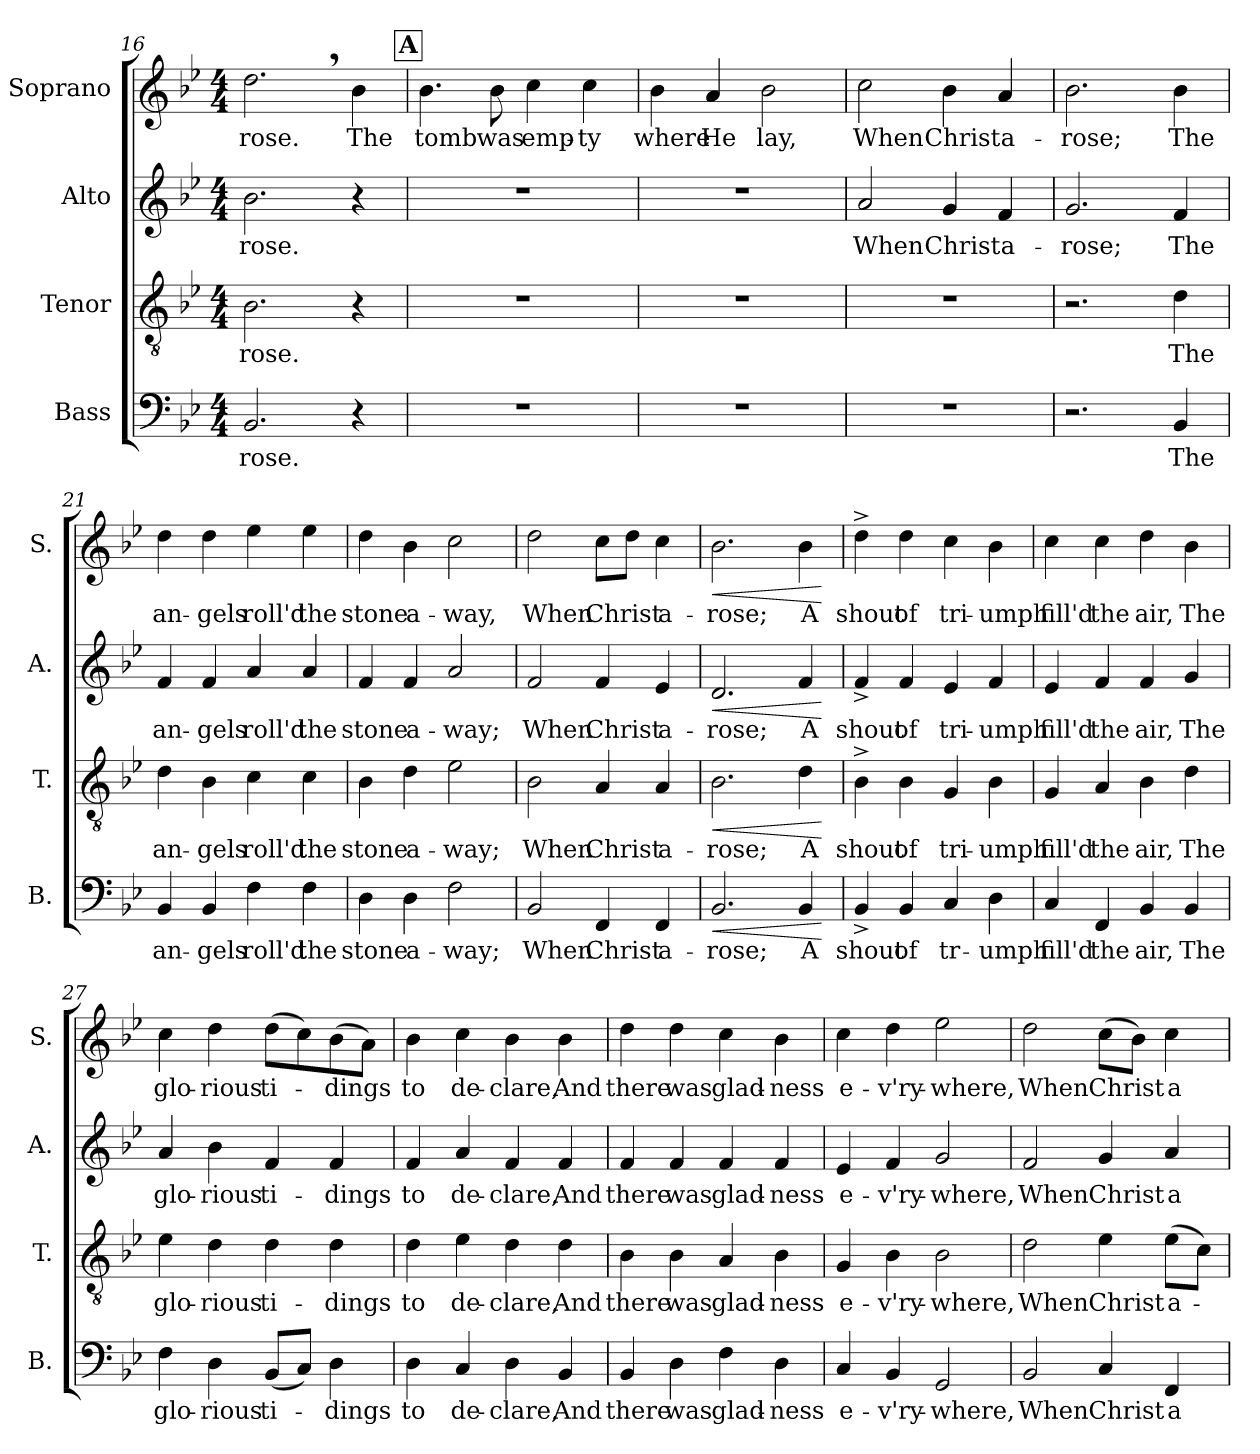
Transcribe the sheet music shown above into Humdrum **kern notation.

**kern	**text	**dynam	**kern	**text	**dynam	**kern	**text	**dynam	**kern	**text	**dynam
*part4	*part4	*part4	*part3	*part3	*part3	*part2	*part2	*part2	*part1	*part1	*part1
*staff4	*staff4	*staff4	*staff3	*staff3	*staff3	*staff2	*staff2	*staff2	*staff1	*staff1	*staff1
*I"Bass	*	*	*I"Tenor	*	*	*I"Alto	*	*	*I"Soprano	*	*
*I'B.	*	*	*I'T.	*	*	*I'A.	*	*	*I'S.	*	*
*clefF4	*	*	*clefGv2	*	*	*clefG2	*	*	*clefG2	*	*
*k[b-e-]	*	*	*k[b-e-]	*	*	*k[b-e-]	*	*	*k[b-e-]	*	*
*M4/4	*	*	*M4/4	*	*	*M4/4	*	*	*M4/4	*	*
=16	=16	=16	=16	=16	=16	=16	=16	=16	=16	=16	=16
!	!LO:LY:b	!	!	!LO:LY:b	!	!	!LO:LY:b	!	!	!LO:LY:b	!
2.BB-/	-rose.	.	2.B-\	rose.	.	2.b-\	-rose.	.	2.dd,\	-rose.	.
!	!	!	!	!	!	!	!	!	!	!LO:LY:b	!
4r	.	.	4r	.	.	4r	.	.	4b-\	The	.
!!LO:REH:place=s1:a:B:fs=14:t=A
=17	=17	=17	=17	=17	=17	=17	=17	=17	=17	=17	=17
!	!	!	!	!	!	!	!	!	!	!LO:LY:b	!
1r	.	.	1r	.	.	1r	.	.	4.b-\	tomb	.
!	!	!	!	!	!	!	!	!	!	!LO:LY:b	!
.	.	.	.	.	.	.	.	.	8b-\	was	.
!	!	!	!	!	!	!	!	!	!	!LO:LY:b	!
.	.	.	.	.	.	.	.	.	4cc\	emp-	.
!	!	!	!	!	!	!	!	!	!	!LO:LY:b	!
.	.	.	.	.	.	.	.	.	4cc\	ty	.
=18	=18	=18	=18	=18	=18	=18	=18	=18	=18	=18	=18
!	!	!	!	!	!	!	!	!	!	!LO:LY:b	!
1r	.	.	1r	.	.	1r	.	.	4b-\	where	.
!	!	!	!	!	!	!	!	!	!	!LO:LY:b	!
.	.	.	.	.	.	.	.	.	4a/	He	.
!	!	!	!	!	!	!	!	!	!	!LO:LY:b	!
.	.	.	.	.	.	.	.	.	2b-\	lay,	.
!!LO:LB:g=z
=19	=19	=19	=19	=19	=19	=19	=19	=19	=19	=19	=19
!	!	!	!	!	!	!	!LO:LY:b	!	!	!LO:LY:b	!
1r	.	.	1r	.	.	2a/	When	.	2cc\	When	.
!	!	!	!	!	!	!	!LO:LY:b	!	!	!LO:LY:b	!
.	.	.	.	.	.	4g/	Christ	.	4b-\	Christ	.
!	!	!	!	!	!	!	!LO:LY:b	!	!	!LO:LY:b	!
.	.	.	.	.	.	4f/	a-	.	4a/	a-	.
=20	=20	=20	=20	=20	=20	=20	=20	=20	=20	=20	=20
!	!	!	!	!	!	!	!LO:LY:b	!	!	!LO:LY:b	!
2.r	.	.	2.r	.	.	2.g/	-rose;	.	2.b-\	-rose;	.
!	!LO:LY:b	!	!	!LO:LY:b	!	!	!LO:LY:b	!	!	!LO:LY:b	!
4BB-/	The	.	4d\	The	.	4f/	The	.	4b-\	The	.
=21	=21	=21	=21	=21	=21	=21	=21	=21	=21	=21	=21
!	!LO:LY:b	!	!	!LO:LY:b	!	!	!LO:LY:b	!	!	!LO:LY:b	!
4BB-/	an-	.	4d\	an-	.	4f/	an-	.	4dd\	an-	.
!	!LO:LY:b	!	!	!LO:LY:b	!	!	!LO:LY:b	!	!	!LO:LY:b	!
4BB-/	-gels	.	4B-\	-gels	.	4f/	-gels	.	4dd\	-gels	.
!	!LO:LY:b	!	!	!LO:LY:b	!	!	!LO:LY:b	!	!	!LO:LY:b	!
4F\	roll'd	.	4c\	roll'd	.	4a/	roll'd	.	4ee-\	roll'd	.
!	!LO:LY:b	!	!	!LO:LY:b	!	!	!LO:LY:b	!	!	!LO:LY:b	!
4F\	the	.	4c\	the	.	4a/	the	.	4ee-\	the	.
=22	=22	=22	=22	=22	=22	=22	=22	=22	=22	=22	=22
!	!LO:LY:b	!	!	!LO:LY:b	!	!	!LO:LY:b	!	!	!LO:LY:b	!
4D\	stone	.	4B-\	stone	.	4f/	stone	.	4dd\	stone	.
!	!LO:LY:b	!	!	!LO:LY:b	!	!	!LO:LY:b	!	!	!LO:LY:b	!
4D\	a-	.	4d\	a-	.	4f/	a-	.	4b-\	a-	.
!	!LO:LY:b	!	!	!LO:LY:b	!	!	!LO:LY:b	!	!	!LO:LY:b	!
2F\	-way;	.	2e-\	-way;	.	2a/	-way;	.	2cc\	-way,	.
!!LO:PB:g=z
=23	=23	=23	=23	=23	=23	=23	=23	=23	=23	=23	=23
!	!LO:LY:b	!	!	!LO:LY:b	!	!	!LO:LY:b	!	!	!LO:LY:b	!
2BB-/	When	.	2B-\	When	.	2f/	When	.	2dd\	When	.
!	!LO:LY:b	!	!	!LO:LY:b	!	!	!LO:LY:b	!	!	!LO:LY:b	!
4FF/	Christ	.	4A/	Christ	.	4f/	Christ	.	8cc\L	Christ	.
.	.	.	.	.	.	.	.	.	8dd\J	.	.
!	!LO:LY:b	!	!	!LO:LY:b	!	!	!LO:LY:b	!	!	!LO:LY:b	!
4FF/	a-	.	4A/	a-	.	4e-/	a-	.	4cc\	a-	.
=24	=24	=24	=24	=24	=24	=24	=24	=24	=24	=24	=24
!	!LO:LY:b	!LO:HP:b	!	!LO:LY:b	!LO:HP:b	!	!LO:LY:b	!LO:HP:b	!	!LO:LY:b	!LO:HP:b
2.BB-/	-rose;	<	2.B-\	-rose;	<	2.d/	-rose;	<	2.b-\	-rose;	<
!	!LO:LY:b	!	!	!LO:LY:b	!	!	!LO:LY:b	!	!	!LO:LY:b	!
4BB-/	A	.	4d\	A	.	4f/	A	.	4b-\	A	.
.	.	[	.	.	[	.	.	[	.	.	[
=25	=25	=25	=25	=25	=25	=25	=25	=25	=25	=25	=25
!	!LO:LY:b	!	!	!LO:LY:b	!	!	!LO:LY:b	!	!	!LO:LY:b	!
4BB-^/	shout	.	4B-^\	shout	.	4f^/	shout	.	4dd^\	shout	.
!	!LO:LY:b	!	!	!LO:LY:b	!	!	!LO:LY:b	!	!	!LO:LY:b	!
4BB-/	of	.	4B-\	of	.	4f/	of	.	4dd\	of	.
!	!LO:LY:b	!	!	!LO:LY:b	!	!	!LO:LY:b	!	!	!LO:LY:b	!
4C/	tr-	.	4G/	tri-	.	4e-/	tri-	.	4cc\	tri-	.
!	!LO:LY:b	!	!	!LO:LY:b	!	!	!LO:LY:b	!	!	!LO:LY:b	!
4D\	-umph	.	4B-\	-umph	.	4f/	-umph	.	4b-\	-umph	.
=26	=26	=26	=26	=26	=26	=26	=26	=26	=26	=26	=26
!	!LO:LY:b	!	!	!LO:LY:b	!	!	!LO:LY:b	!	!	!LO:LY:b	!
4C/	fill'd	.	4G/	fill'd	.	4e-/	fill'd	.	4cc\	fill'd	.
!	!LO:LY:b	!	!	!LO:LY:b	!	!	!LO:LY:b	!	!	!LO:LY:b	!
4FF/	the	.	4A/	the	.	4f/	the	.	4cc\	the	.
!	!LO:LY:b	!	!	!LO:LY:b	!	!	!LO:LY:b	!	!	!LO:LY:b	!
4BB-/	air,	.	4B-\	air,	.	4f/	air,	.	4dd\	air,	.
!	!LO:LY:b	!	!	!LO:LY:b	!	!	!LO:LY:b	!	!	!LO:LY:b	!
4BB-/	The	.	4d\	The	.	4g/	The	.	4b-\	The	.
!!LO:LB:g=z
=27	=27	=27	=27	=27	=27	=27	=27	=27	=27	=27	=27
!	!LO:LY:b	!	!	!LO:LY:b	!	!	!LO:LY:b	!	!	!LO:LY:b	!
4F\	glo-	.	4e-\	glo-	.	4a/	glo-	.	4cc\	glo-	.
!	!LO:LY:b	!	!	!LO:LY:b	!	!	!LO:LY:b	!	!	!LO:LY:b	!
4D\	-rious	.	4d\	-rious	.	4b-\	-rious	.	4dd\	-rious	.
!	!LO:LY:b	!	!	!LO:LY:b	!	!	!LO:LY:b	!	!	!LO:LY:b	!
(<8BB-/L	ti-	.	4d\	ti-	.	4f/	ti-	.	(>8dd\L	ti-	.
8C/J)	.	.	.	.	.	.	.	.	8cc\)	.	.
!	!LO:LY:b	!	!	!LO:LY:b	!	!	!LO:LY:b	!	!	!LO:LY:b	!
4D\	-dings	.	4d\	-dings	.	4f/	-dings	.	(>8b-\	-dings	.
.	.	.	.	.	.	.	.	.	8a\J)	.	.
=28	=28	=28	=28	=28	=28	=28	=28	=28	=28	=28	=28
!	!LO:LY:b	!	!	!LO:LY:b	!	!	!LO:LY:b	!	!	!LO:LY:b	!
4D\	to	.	4d\	to	.	4f/	to	.	4b-\	to	.
!	!LO:LY:b	!	!	!LO:LY:b	!	!	!LO:LY:b	!	!	!LO:LY:b	!
4C/	de-	.	4e-\	de-	.	4a/	de-	.	4cc\	de-	.
!	!LO:LY:b	!	!	!LO:LY:b	!	!	!LO:LY:b	!	!	!LO:LY:b	!
4D\	-clare,	.	4d\	-clare,	.	4f/	-clare,	.	4b-\	-clare,	.
!	!LO:LY:b	!	!	!LO:LY:b	!	!	!LO:LY:b	!	!	!LO:LY:b	!
4BB-/	And	.	4d\	And	.	4f/	And	.	4b-\	And	.
=29	=29	=29	=29	=29	=29	=29	=29	=29	=29	=29	=29
!	!LO:LY:b	!	!	!LO:LY:b	!	!	!LO:LY:b	!	!	!LO:LY:b	!
4BB-/	there	.	4B-\	there	.	4f/	there	.	4dd\	there	.
!	!LO:LY:b	!	!	!LO:LY:b	!	!	!LO:LY:b	!	!	!LO:LY:b	!
4D\	was	.	4B-\	was	.	4f/	was	.	4dd\	was	.
!	!LO:LY:b	!	!	!LO:LY:b	!	!	!LO:LY:b	!	!	!LO:LY:b	!
4F\	glad-	.	4A/	glad-	.	4f/	glad-	.	4cc\	glad-	.
!	!LO:LY:b	!	!	!LO:LY:b	!	!	!LO:LY:b	!	!	!LO:LY:b	!
4D\	-ness	.	4B-\	-ness	.	4f/	-ness	.	4b-\	-ness	.
=30	=30	=30	=30	=30	=30	=30	=30	=30	=30	=30	=30
!	!LO:LY:b	!	!	!LO:LY:b	!	!	!LO:LY:b	!	!	!LO:LY:b	!
4C/	e-	.	4G/	e-	.	4e-/	e-	.	4cc\	e-	.
!	!LO:LY:b	!	!	!LO:LY:b	!	!	!LO:LY:b	!	!	!LO:LY:b	!
4BB-/	-v'ry-	.	4B-\	-v'ry-	.	4f/	-v'ry-	.	4dd\	-v'ry-	.
!	!LO:LY:b	!	!	!LO:LY:b	!	!	!LO:LY:b	!	!	!LO:LY:b	!
2GG/	-where,	.	2B-\	-where,	.	2g/	-where,	.	2ee-\	-where,	.
=31	=31	=31	=31	=31	=31	=31	=31	=31	=31	=31	=31
!	!LO:LY:b	!	!	!LO:LY:b	!	!	!LO:LY:b	!	!	!LO:LY:b	!
2BB-/	When	.	2d\	When	.	2f/	When	.	2dd\	When	.
!	!LO:LY:b	!	!	!LO:LY:b	!	!	!LO:LY:b	!	!	!LO:LY:b	!
4C/	Christ	.	4e-\	Christ	.	4g/	Christ	.	(>8cc\L	Christ	.
.	.	.	.	.	.	.	.	.	8b-\J)	.	.
!	!LO:LY:b	!	!	!LO:LY:b	!	!	!LO:LY:b	!	!	!LO:LY:b	!
4FF/	a-	.	(>8e-\L	a-	.	4a/	a-	.	4cc\	a-	.
.	.	.	8c\J)	.	.	.	.	.	.	.	.
=	=	=	=	=	=	=	=	=	=	=	=
*-	*-	*-	*-	*-	*-	*-	*-	*-	*-	*-	*-
